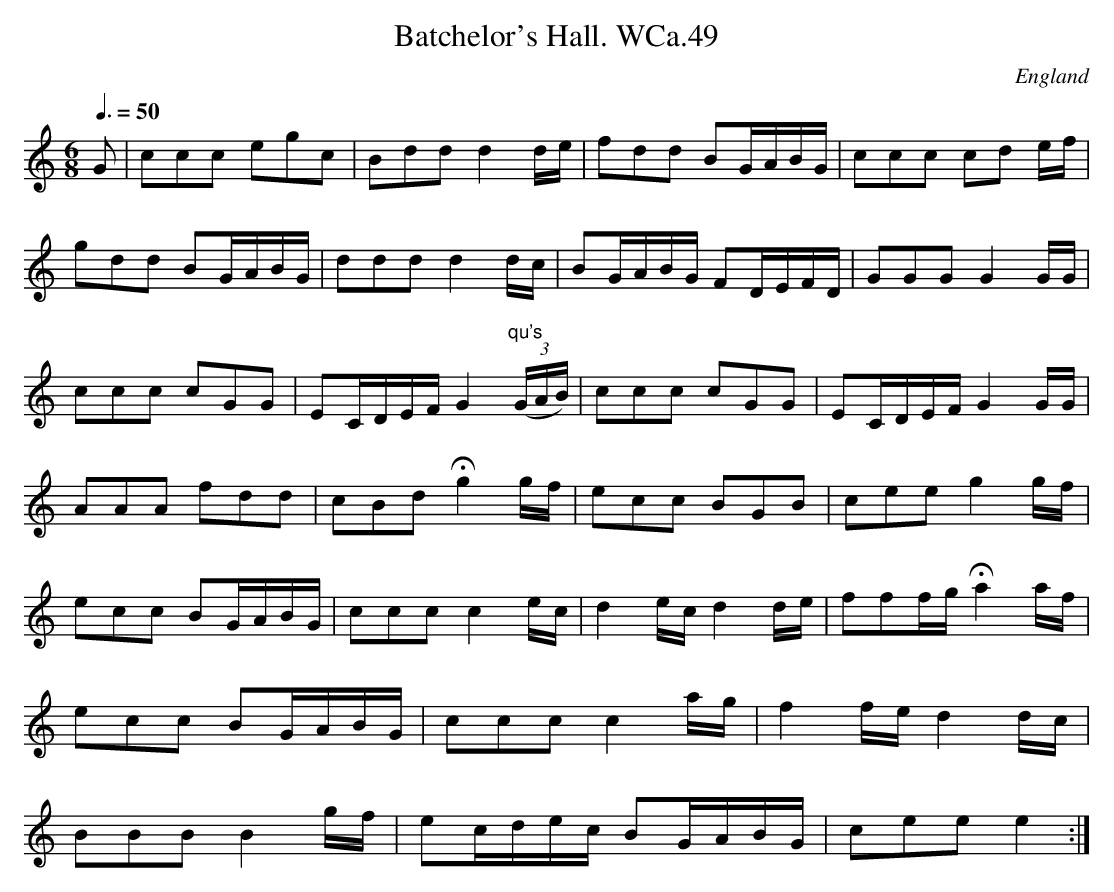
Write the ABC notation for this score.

X:1
T:Batchelor's Hall. WCa.49
L:1/8
M:6/8
O:England
Q:3/8=50
K:C
G|ccc egc|Bdd d2d/e/|fdd BG/A/B/G/|ccc cd e/f/|!
gdd BG/A/B/G/|ddd d2d/c/|BG/A/B/G/ FD/E/F/D/|GGGG2G/G/|!
ccc cGG|EC/D/E/F/ G2"^qu's"((3G/A/B/)|ccc cGG|EC/D/E/F/ G2G/G/|!
AAA fdd|cBdHg2g/f/|ecc BGB|cee g2g/f/|!
ecc BG/A/B/G/|ccc c2e/c/|d2e/c/d2d/e/|fff/g/Ha2a/f/|!
ecc BG/A/B/G/|cccc2a/g/|f2f/e/d2d/c/|!
BBBB2g/f/|ec/d/e/c/ BG/A/B/G/|ceee2:|
